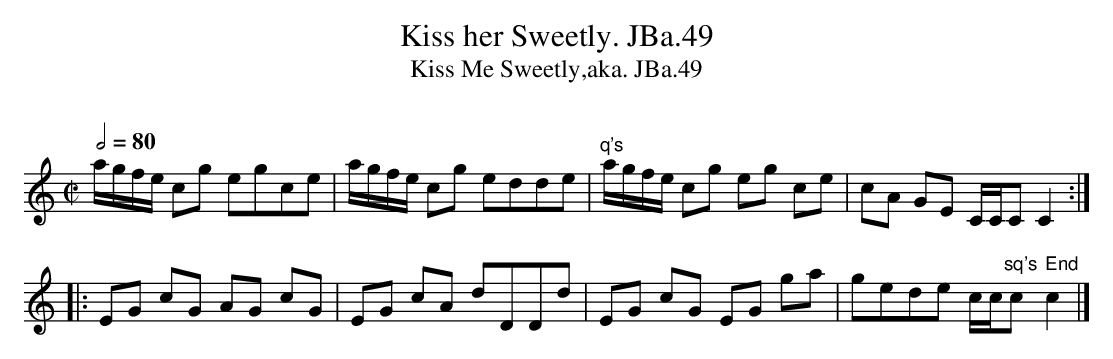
X:1
T:Kiss her Sweetly. JBa.49
T:Kiss Me Sweetly,aka. JBa.49
M:C|
L:1/8
Q:1/2=80
O:
K:C major
a/g/f/e/ cg egce|a/g/f/e/ cg edde|\
"q's" a/g/f/e/ cg eg ce|cA GE C/C/C C2:|
|:EG cG AG cG|EG cA dDDd|\
EG cG EG ga|gede c/c/"sq's"c " End"c2|]
